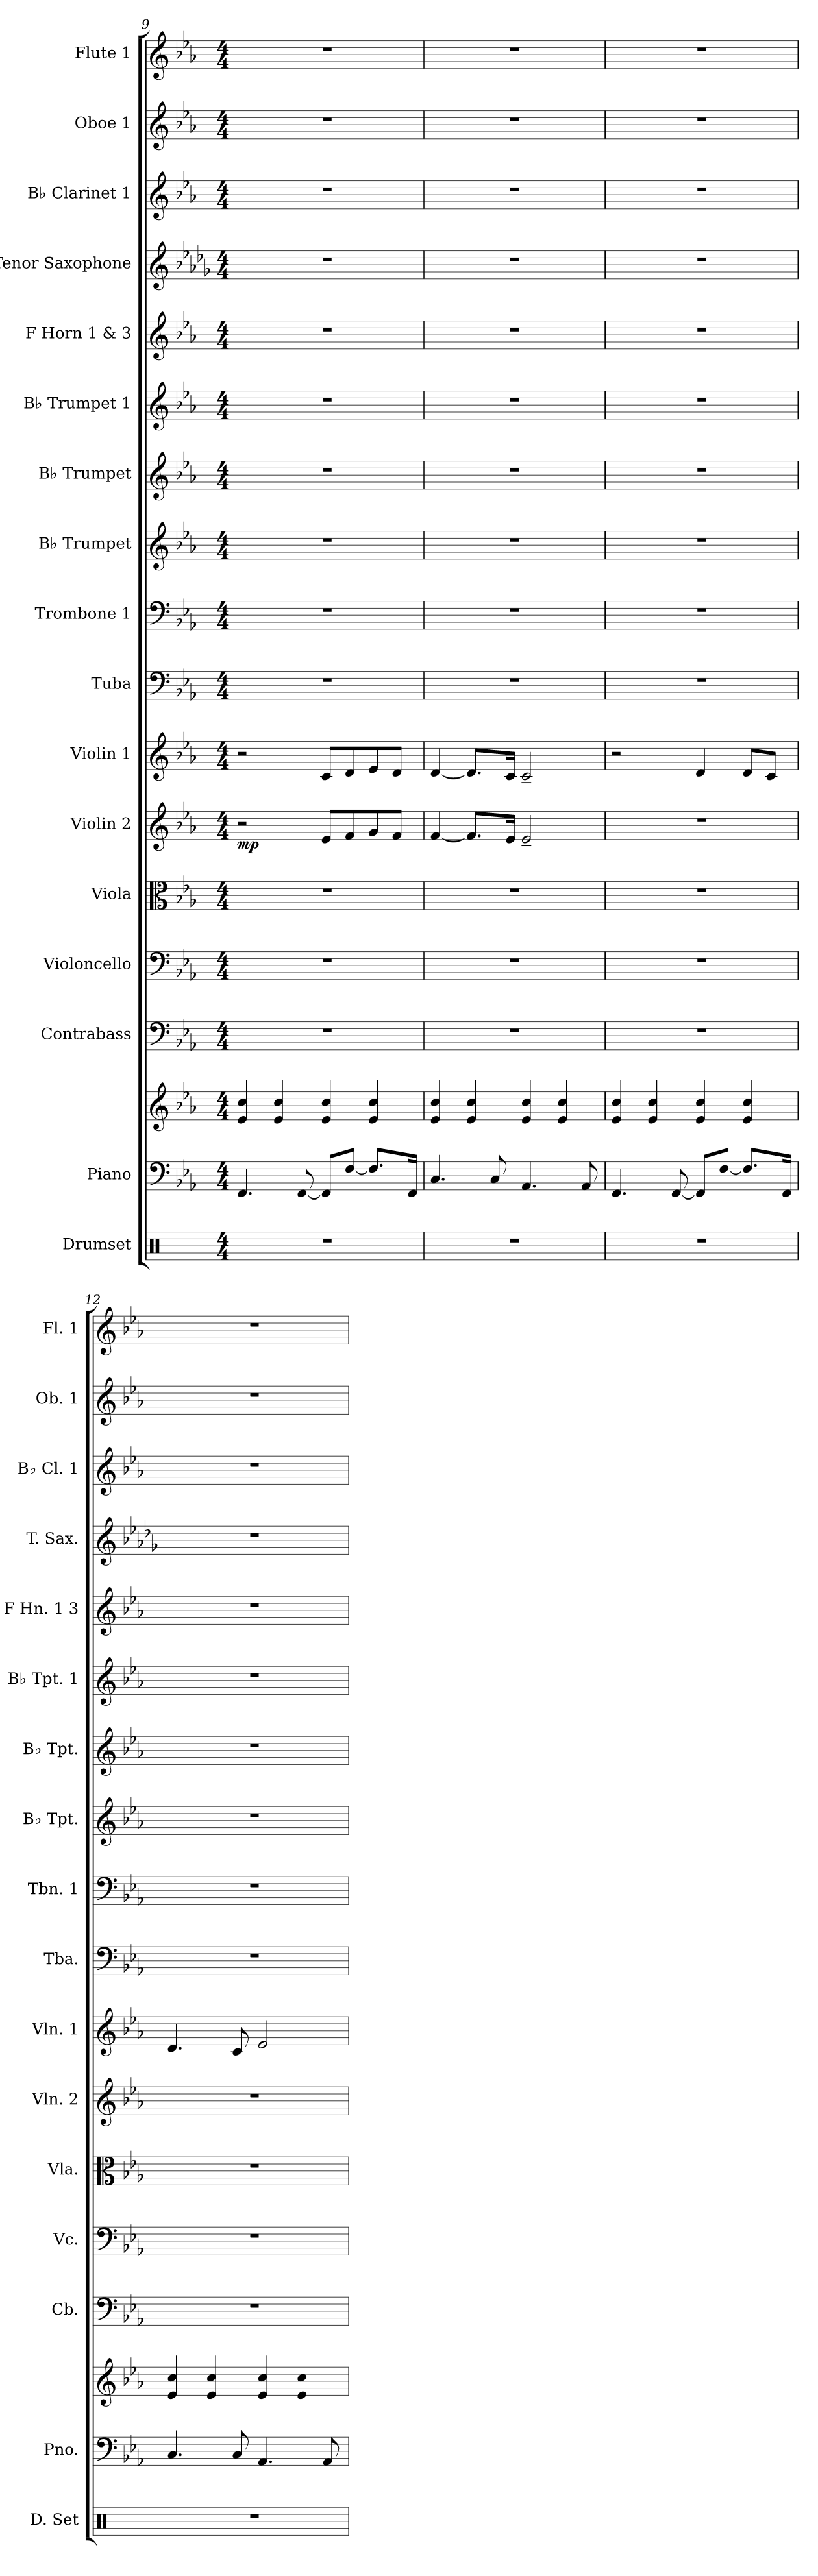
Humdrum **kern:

**kern	**kern	**kern	**kern	**kern	**kern	**kern	**dynam	**kern	**kern	**kern	**kern	**kern	**kern	**kern	**kern	**kern	**kern	**kern
*part17	*part16	*part16	*part15	*part14	*part13	*part12	*part12	*part11	*part10	*part9	*part8	*part7	*part6	*part5	*part4	*part3	*part2	*part1
*staff18	*staff17	*staff16	*staff15	*staff14	*staff13	*staff12	*staff12	*staff11	*staff10	*staff9	*staff8	*staff7	*staff6	*staff5	*staff4	*staff3	*staff2	*staff1
*I"Drumset	*I"Piano	*	*I"Contrabass	*I"Violoncello	*I"Viola	*I"Violin 2	*	*I"Violin 1	*I"Tuba	*I"Trombone 1	*I"B♭ Trumpet	*I"B♭ Trumpet	*I"B♭ Trumpet 1	*I"F Horn 1 &amp; 3	*I"Tenor Saxophone	*I"B♭ Clarinet 1	*I"Oboe 1	*I"Flute 1
*I'D. Set	*I'Pno.	*	*I'Cb.	*I'Vc.	*I'Vla.	*I'Vln. 2	*	*I'Vln. 1	*I'Tba.	*I'Tbn. 1	*I'B♭ Tpt.	*I'B♭ Tpt.	*I'B♭ Tpt. 1	*I'F Hn. 1 3	*I'T. Sax.	*I'B♭ Cl. 1	*I'Ob. 1	*I'Fl. 1
*clefX	*clefF4	*clefG2	*clefF4	*clefF4	*clefC3	*clefG2	*	*clefG2	*clefF4	*clefF4	*clefG2	*clefG2	*clefG2	*clefG2	*clefG2	*clefG2	*clefG2	*clefG2
*	*	*	*ITrd7c12	*	*	*	*	*	*	*	*ITrd1c2	*ITrd1c2	*ITrd1c2	*ITrd4c7	*ITrd8c14	*ITrd1c2	*	*
*k[]	*k[b-e-a-]	*k[b-e-a-]	*k[b-e-a-]	*k[b-e-a-]	*k[b-e-a-]	*k[b-e-a-]	*	*k[b-e-a-]	*k[b-e-a-]	*k[b-e-a-]	*k[b-e-a-d-g-]	*k[b-e-a-d-g-]	*k[b-e-a-d-g-]	*k[b-e-a-d-]	*k[b-e-a-d-g-]	*k[b-e-a-d-g-]	*k[b-e-a-]	*k[b-e-a-]
*M4/4	*M4/4	*M4/4	*M4/4	*M4/4	*M4/4	*M4/4	*	*M4/4	*M4/4	*M4/4	*M4/4	*M4/4	*M4/4	*M4/4	*M4/4	*M4/4	*M4/4	*M4/4
=9	=9	=9	=9	=9	=9	=9	=9	=9	=9	=9	=9	=9	=9	=9	=9	=9	=9	=9
!	!	!	!	!	!	!	!LO:DY:b	!	!	!	!	!	!	!	!	!	!	!
1r	4.FF/	4e-/ 4cc/	1r	1r	1r	2r	mp	2r	1r	1r	1r	1r	1r	1r	1r	1r	1r	1r
.	.	4e-/ 4cc/	.	.	.	.	.	.	.	.	.	.	.	.	.	.	.	.
.	[8FF/	.	.	.	.	.	.	.	.	.	.	.	.	.	.	.	.	.
.	8FF/L]	4e-/ 4cc/	.	.	.	8e-/L	.	8c/L	.	.	.	.	.	.	.	.	.	.
.	[8F/J	.	.	.	.	8f/	.	8d/	.	.	.	.	.	.	.	.	.	.
.	8.F/L]	4e-/ 4cc/	.	.	.	8g/	.	8e-/	.	.	.	.	.	.	.	.	.	.
.	.	.	.	.	.	8f/J	.	8d/J	.	.	.	.	.	.	.	.	.	.
.	16FF/Jk	.	.	.	.	.	.	.	.	.	.	.	.	.	.	.	.	.
=10	=10	=10	=10	=10	=10	=10	=10	=10	=10	=10	=10	=10	=10	=10	=10	=10	=10	=10
1r	4.C/	4e-/ 4cc/	1r	1r	1r	[4f/	.	[4d/	1r	1r	1r	1r	1r	1r	1r	1r	1r	1r
.	.	4e-/ 4cc/	.	.	.	8.f/L]	.	8.d/L]	.	.	.	.	.	.	.	.	.	.
.	8C/	.	.	.	.	.	.	.	.	.	.	.	.	.	.	.	.	.
.	.	.	.	.	.	16e-/Jk	.	16c/Jk	.	.	.	.	.	.	.	.	.	.
.	4.AA-/	4e-/ 4cc/	.	.	.	2e-~/	.	2c~/	.	.	.	.	.	.	.	.	.	.
.	.	4e-/ 4cc/	.	.	.	.	.	.	.	.	.	.	.	.	.	.	.	.
.	8AA-/	.	.	.	.	.	.	.	.	.	.	.	.	.	.	.	.	.
!!LO:PB:g=z
=11	=11	=11	=11	=11	=11	=11	=11	=11	=11	=11	=11	=11	=11	=11	=11	=11	=11	=11
1r	4.FF/	4e-/ 4cc/	1r	1r	1r	1r	.	2r	1r	1r	1r	1r	1r	1r	1r	1r	1r	1r
.	.	4e-/ 4cc/	.	.	.	.	.	.	.	.	.	.	.	.	.	.	.	.
.	[8FF/	.	.	.	.	.	.	.	.	.	.	.	.	.	.	.	.	.
.	8FF/L]	4e-/ 4cc/	.	.	.	.	.	4d/	.	.	.	.	.	.	.	.	.	.
.	[8F/J	.	.	.	.	.	.	.	.	.	.	.	.	.	.	.	.	.
.	8.F/L]	4e-/ 4cc/	.	.	.	.	.	8d/L	.	.	.	.	.	.	.	.	.	.
.	.	.	.	.	.	.	.	8c/J	.	.	.	.	.	.	.	.	.	.
.	16FF/Jk	.	.	.	.	.	.	.	.	.	.	.	.	.	.	.	.	.
=12	=12	=12	=12	=12	=12	=12	=12	=12	=12	=12	=12	=12	=12	=12	=12	=12	=12	=12
1r	4.C/	4e-/ 4cc/	1r	1r	1r	1r	.	4.d/	1r	1r	1r	1r	1r	1r	1r	1r	1r	1r
.	.	4e-/ 4cc/	.	.	.	.	.	.	.	.	.	.	.	.	.	.	.	.
.	8C/	.	.	.	.	.	.	8c/	.	.	.	.	.	.	.	.	.	.
.	4.AA-/	4e-/ 4cc/	.	.	.	.	.	2e-/	.	.	.	.	.	.	.	.	.	.
.	.	4e-/ 4cc/	.	.	.	.	.	.	.	.	.	.	.	.	.	.	.	.
.	8AA-/	.	.	.	.	.	.	.	.	.	.	.	.	.	.	.	.	.
=	=	=	=	=	=	=	=	=	=	=	=	=	=	=	=	=	=	=
*-	*-	*-	*-	*-	*-	*-	*-	*-	*-	*-	*-	*-	*-	*-	*-	*-	*-	*-
